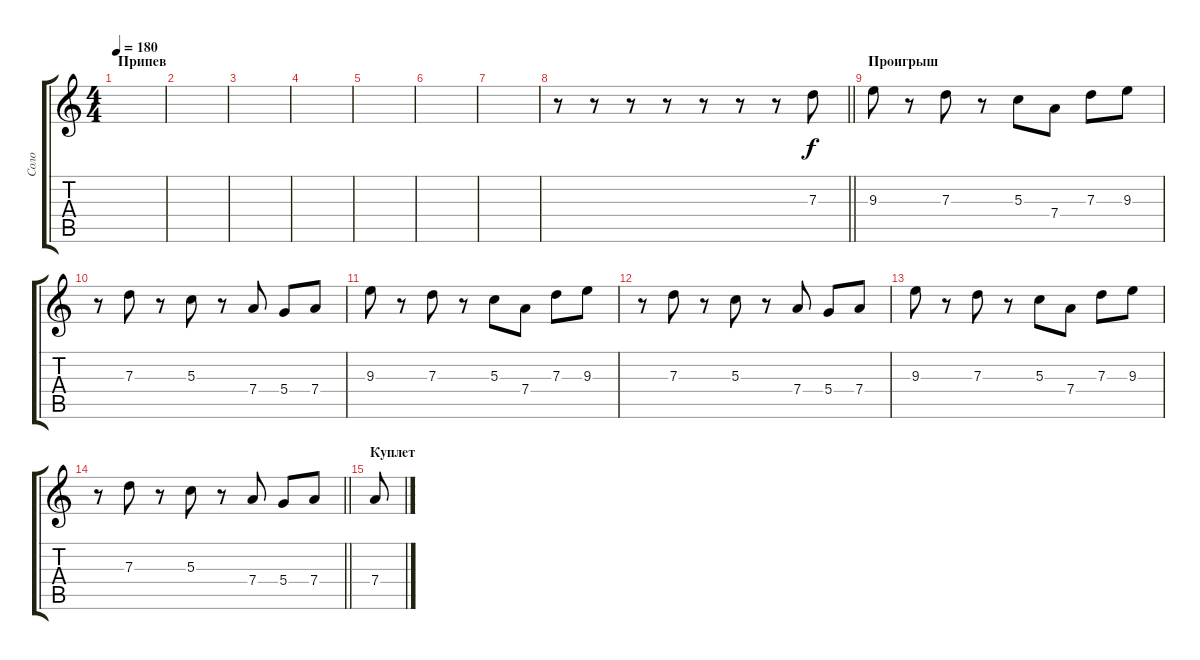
\track ("Соло" "Соло") {instrument distortionguitar}
\staff {score tabs}
\tuning (E4 B3 G3 D3 A2 E2) {hide}
\ts (4 4)
\section ("" "Припев")
\tempo 180
\clef g2
\ks c
|
|
|
|
|
|
|
\barLineRight lightlight
r.8 r.8 r.8 r.8 r.8 r.8 r.8 7.3.8 |
\section ("" "Проигрыш")
9.3.8 r.8 7.3.8 r.8 5.3.8 7.4.8 7.3.8 9.3.8 |
r.8 7.3.8 r.8 5.3.8 r.8 7.4.8 5.4.8 7.4.8 |
9.3.8 r.8 7.3.8 r.8 5.3.8 7.4.8 7.3.8 9.3.8 |
r.8 7.3.8 r.8 5.3.8 r.8 7.4.8 5.4.8 7.4.8 |
9.3.8 r.8 7.3.8 r.8 5.3.8 7.4.8 7.3.8 9.3.8 |
\barLineRight lightlight
r.8 7.3.8 r.8 5.3.8 r.8 7.4.8 5.4.8 7.4.8 |
\section ("" "Куплет")
7.4.8
